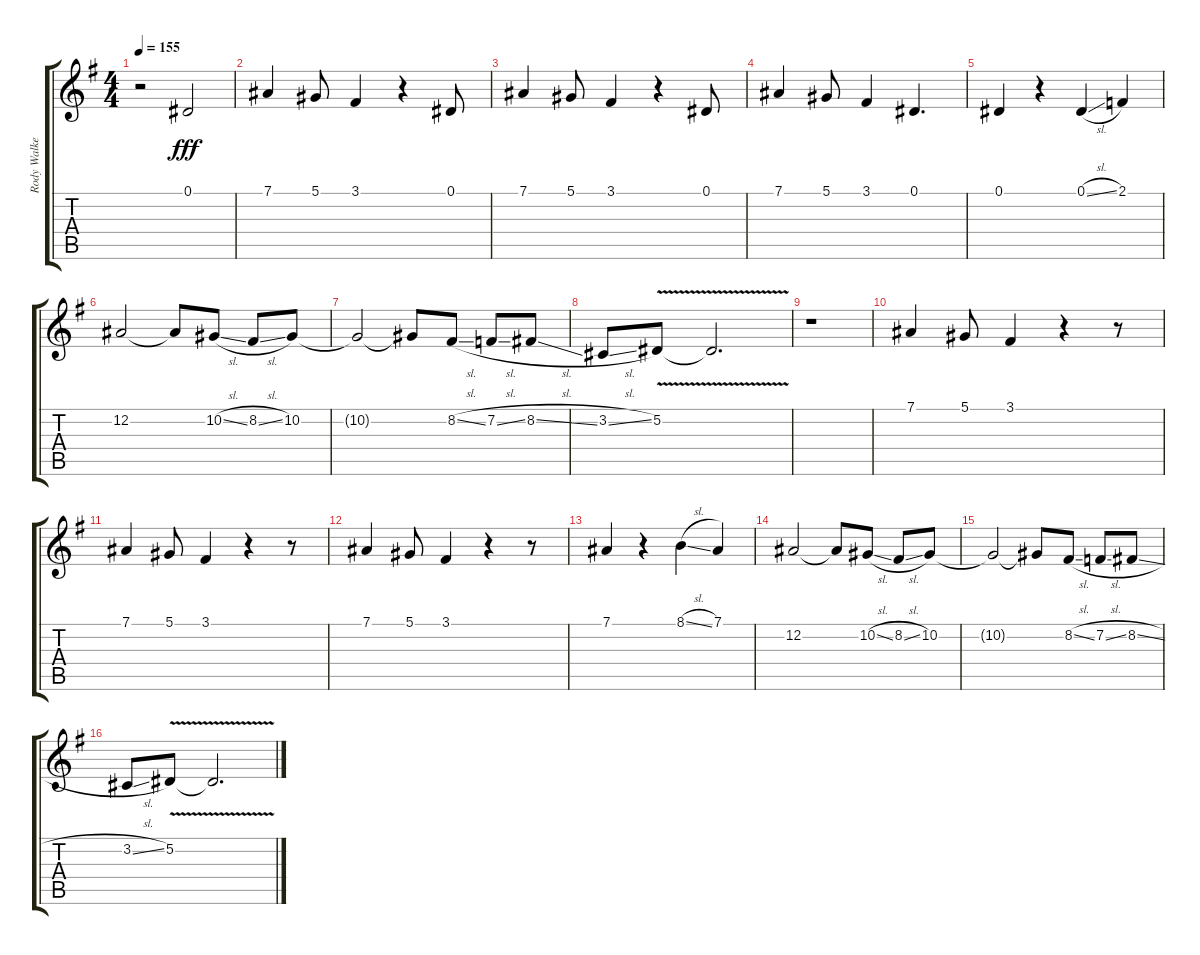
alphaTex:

\track ("Rody Walker" "Rody Walke") {mute instrument lead2sawtooth}
\staff {score tabs}
\tuning (Eb4 Bb3 Gb3 Db3 Ab2 Eb2) {hide}
\ts (4 4)
\tempo 155
\clef g2
\ks g
r.2{dy fff} 0.1.2 |
7.1.4 5.1.8 3.1.4 r.4 0.1.8 |
7.1.4 5.1.8 3.1.4 r.4 0.1.8 |
7.1.4 5.1.8 3.1.4 0.1.4{d} |
0.1.4 r.4 0.1{sl}.4 2.1.4 |
12.2.2 12.2{t}.8 10.2{sl}.8 8.2{sl}.8 10.2.8 |
10.2{t}.2 10.2{t}.8 8.2{sl}.8 7.2{sl}.8 8.2{sl}.8 |
3.2{sl}.8 5.2{v}.8 5.2{t}.2{d} |
r.1 |
7.1.4 5.1.8 3.1.4 r.4 r.8 |
7.1.4 5.1.8 3.1.4 r.4 r.8 |
7.1.4 5.1.8 3.1.4 r.4 r.8 |
7.1.4 r.4 8.1{sl}.4 7.1.4 |
12.2.2 12.2{t}.8 10.2{sl}.8 8.2{sl}.8 10.2.8 |
10.2{t}.2 10.2{t}.8 8.2{sl}.8 7.2{sl}.8 8.2{sl}.8 |
3.2{sl}.8 5.2{v}.8 5.2{t}.2{d}
